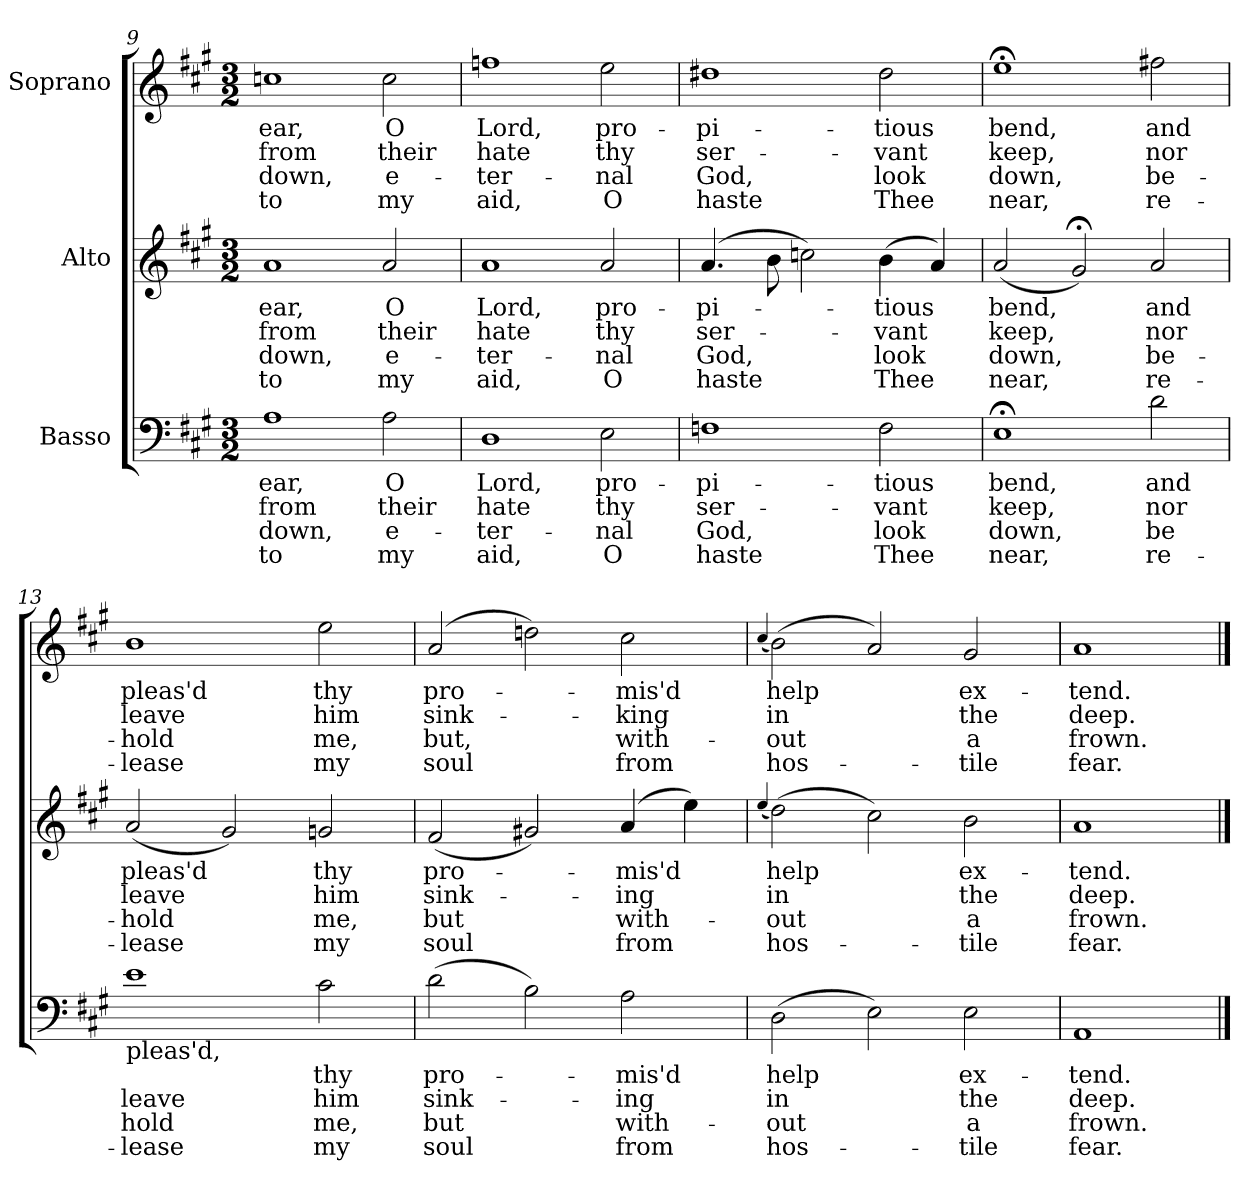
**kern	**text	**text	**text	**text	**kern	**text	**text	**text	**text	**kern	**text	**text	**text	**text
*part3	*part3	*part3	*part3	*part3	*part2	*part2	*part2	*part2	*part2	*part1	*part1	*part1	*part1	*part1
*staff3	*staff3	*staff3	*staff3	*staff3	*staff2	*staff2	*staff2	*staff2	*staff2	*staff1	*staff1	*staff1	*staff1	*staff1
*I"Basso	*	*	*	*	*I"Alto	*	*	*	*	*I"Soprano	*	*	*	*
!!LO:LB:g=z
*clefF4	*	*	*	*	*clefG2	*	*	*	*	*clefG2	*	*	*	*
*k[f#c#g#]	*	*	*	*	*k[f#c#g#]	*	*	*	*	*k[f#c#g#]	*	*	*	*
*A:	*	*	*	*	*A:	*	*	*	*	*A:	*	*	*	*
*M3/2	*	*	*	*	*M3/2	*	*	*	*	*M3/2	*	*	*	*
=9	=9	=9	=9	=9	=9	=9	=9	=9	=9	=9	=9	=9	=9	=9
!	!LO:LY:b	!LO:LY:b	!LO:LY:b	!LO:LY:b	!	!LO:LY:b	!LO:LY:b	!LO:LY:b	!LO:LY:b	!	!LO:LY:b	!LO:LY:b	!LO:LY:b	!LO:LY:b
1A	ear,	from	down,	to	1a	ear,	from	down,	to	1ccn	ear,	from	down,	to
!	!LO:LY:b	!LO:LY:b	!LO:LY:b	!LO:LY:b	!	!LO:LY:b	!LO:LY:b	!LO:LY:b	!LO:LY:b	!	!LO:LY:b	!LO:LY:b	!LO:LY:b	!LO:LY:b
2A	O	their	e-	-my	2a	O	their	e-	-my	2cc	O	their	e-	-my
=10	=10	=10	=10	=10	=10	=10	=10	=10	=10	=10	=10	=10	=10	=10
!	!LO:LY:b	!LO:LY:b	!LO:LY:b	!LO:LY:b	!	!LO:LY:b	!LO:LY:b	!LO:LY:b	!LO:LY:b	!	!LO:LY:b	!LO:LY:b	!LO:LY:b	!LO:LY:b
1D	Lord,	hate	ter-	-aid,	1a	Lord,	hate	ter-	-aid,	1ffn	Lord,	hate	ter-	-aid,
!	!LO:LY:b	!LO:LY:b	!LO:LY:b	!LO:LY:b	!	!LO:LY:b	!LO:LY:b	!LO:LY:b	!LO:LY:b	!	!LO:LY:b	!LO:LY:b	!LO:LY:b	!LO:LY:b
2E	pro-	-thy	nal	O	2a	pro-	-thy	nal	O	2ee	pro-	-thy	nal	O
=11	=11	=11	=11	=11	=11	=11	=11	=11	=11	=11	=11	=11	=11	=11
!	!LO:LY:b	!LO:LY:b	!LO:LY:b	!LO:LY:b	!	!LO:LY:b	!LO:LY:b	!LO:LY:b	!LO:LY:b	!	!LO:LY:b	!LO:LY:b	!LO:LY:b	!LO:LY:b
1Fn	pi-	-ser-	-God,	haste	(>4.a	pi-	-ser-	-God,	haste	1dd#X	pi-	-ser-	-God,	haste
.	.	.	.	.	8b	.	.	.	.	.	.	.	.	.
.	.	.	.	.	2ccn)	.	.	.	.	.	.	.	.	.
!	!LO:LY:b	!LO:LY:b	!LO:LY:b	!LO:LY:b	!	!LO:LY:b	!LO:LY:b	!LO:LY:b	!LO:LY:b	!	!LO:LY:b	!LO:LY:b	!LO:LY:b	!LO:LY:b
2F	-tious	vant	look	Thee	(>4b	tious	vant	look	Thee	2dd#	-tious	vant	look	Thee
.	.	.	.	.	4a)	.	.	.	.	.	.	.	.	.
=12	=12	=12	=12	=12	=12	=12	=12	=12	=12	=12	=12	=12	=12	=12
!	!LO:LY:b	!LO:LY:b	!LO:LY:b	!LO:LY:b	!	!LO:LY:b	!LO:LY:b	!LO:LY:b	!LO:LY:b	!	!LO:LY:b	!LO:LY:b	!LO:LY:b	!LO:LY:b
1E;<	bend,	keep,	down,	near,	(<2a	bend,	keep,	down,	near,	1ee;<	bend,	keep,	down,	near,
.	.	.	.	.	2g#;<)	.	.	.	.	.	.	.	.	.
!	!LO:LY:b	!LO:LY:b	!LO:LY:b	!LO:LY:b	!	!LO:LY:b	!LO:LY:b	!LO:LY:b	!LO:LY:b	!	!LO:LY:b	!LO:LY:b	!LO:LY:b	!LO:LY:b
2d	and	nor	be	re-	2a	and	nor	be-	-re-	2ff#X	and	nor	be-	-re-
!!LO:LB:g=z
=13	=13	=13	=13	=13	=13	=13	=13	=13	=13	=13	=13	=13	=13	=13
!LO:TX:b:t=pleas'd,	!	!	!	!	!	!	!	!	!	!	!	!	!	!
!	!	!LO:LY:b	!LO:LY:b	!LO:LY:b	!	!LO:LY:b	!LO:LY:b	!LO:LY:b	!LO:LY:b	!	!LO:LY:b	!LO:LY:b	!LO:LY:b	!LO:LY:b
1e	.	-leave	-hold	-lease	(<2a	-pleas'd	leave	-hold	-lease	1b	-pleas'd	leave	-hold	-lease
.	.	.	.	.	2g#)	.	.	.	.	.	.	.	.	.
!	!LO:LY:b	!LO:LY:b	!LO:LY:b	!LO:LY:b	!	!LO:LY:b	!LO:LY:b	!LO:LY:b	!LO:LY:b	!	!LO:LY:b	!LO:LY:b	!LO:LY:b	!LO:LY:b
2c#	thy	him	me,	my	2gn	thy	him	me,	my	2ee	thy	him	me,	my
=14	=14	=14	=14	=14	=14	=14	=14	=14	=14	=14	=14	=14	=14	=14
!	!LO:LY:b	!LO:LY:b	!LO:LY:b	!LO:LY:b	!	!LO:LY:b	!LO:LY:b	!LO:LY:b	!LO:LY:b	!	!LO:LY:b	!LO:LY:b	!LO:LY:b	!LO:LY:b
(>2d	pro-	-sink-	-but	soul	(<2f#	pro-	-sink-	-but	soul	(>2a	pro-	-sink-	-but,	soul
2B)	.	.	.	.	2g#X)	.	.	.	.	2ddn)	.	.	.	.
!	!LO:LY:b	!LO:LY:b	!LO:LY:b	!LO:LY:b	!	!LO:LY:b	!LO:LY:b	!LO:LY:b	!LO:LY:b	!	!LO:LY:b	!LO:LY:b	!LO:LY:b	!LO:LY:b
2A	mis'd	ing	with-	-from	(>4a	mis'd	ing	with-	-from	2cc#	mis'd	king	with-	-from
.	.	.	.	.	4ee)	.	.	.	.	.	.	.	.	.
=15	=15	=15	=15	=15	=15	=15	=15	=15	=15	=15	=15	=15	=15	=15
.	.	.	.	.	(>4qqee/	.	.	.	.	(>4qqcc#/	.	.	.	.
!	!LO:LY:b	!LO:LY:b	!LO:LY:b	!LO:LY:b	!	!LO:LY:b	!LO:LY:b	!LO:LY:b	!LO:LY:b	!	!LO:LY:b	!LO:LY:b	!LO:LY:b	!LO:LY:b
(>2D	help	in	out	hos-	(>2dd)	help	in	out	hos-	(>2b)	help	in	out	hos-
2E)	.	.	.	.	2cc#)	.	.	.	.	2a)	.	.	.	.
!	!LO:LY:b	!LO:LY:b	!LO:LY:b	!LO:LY:b	!	!LO:LY:b	!LO:LY:b	!LO:LY:b	!LO:LY:b	!	!LO:LY:b	!LO:LY:b	!LO:LY:b	!LO:LY:b
2E	-ex-	-the	a	tile	2b	-ex-	-the	a	tile	2g#	-ex-	-the	a	tile
=16	=16	=16	=16	=16	=16	=16	=16	=16	=16	=16	=16	=16	=16	=16
!	!LO:LY:b	!LO:LY:b	!LO:LY:b	!LO:LY:b	!	!LO:LY:b	!LO:LY:b	!LO:LY:b	!LO:LY:b	!	!LO:LY:b	!LO:LY:b	!LO:LY:b	!LO:LY:b
1AA	tend.	deep.	frown.	fear.	1a	tend.	deep.	frown.	fear.	1a	tend.	deep.	frown.	fear.
==	==	==	==	==	==	==	==	==	==	==	==	==	==	==
*-	*-	*-	*-	*-	*-	*-	*-	*-	*-	*-	*-	*-	*-	*-
